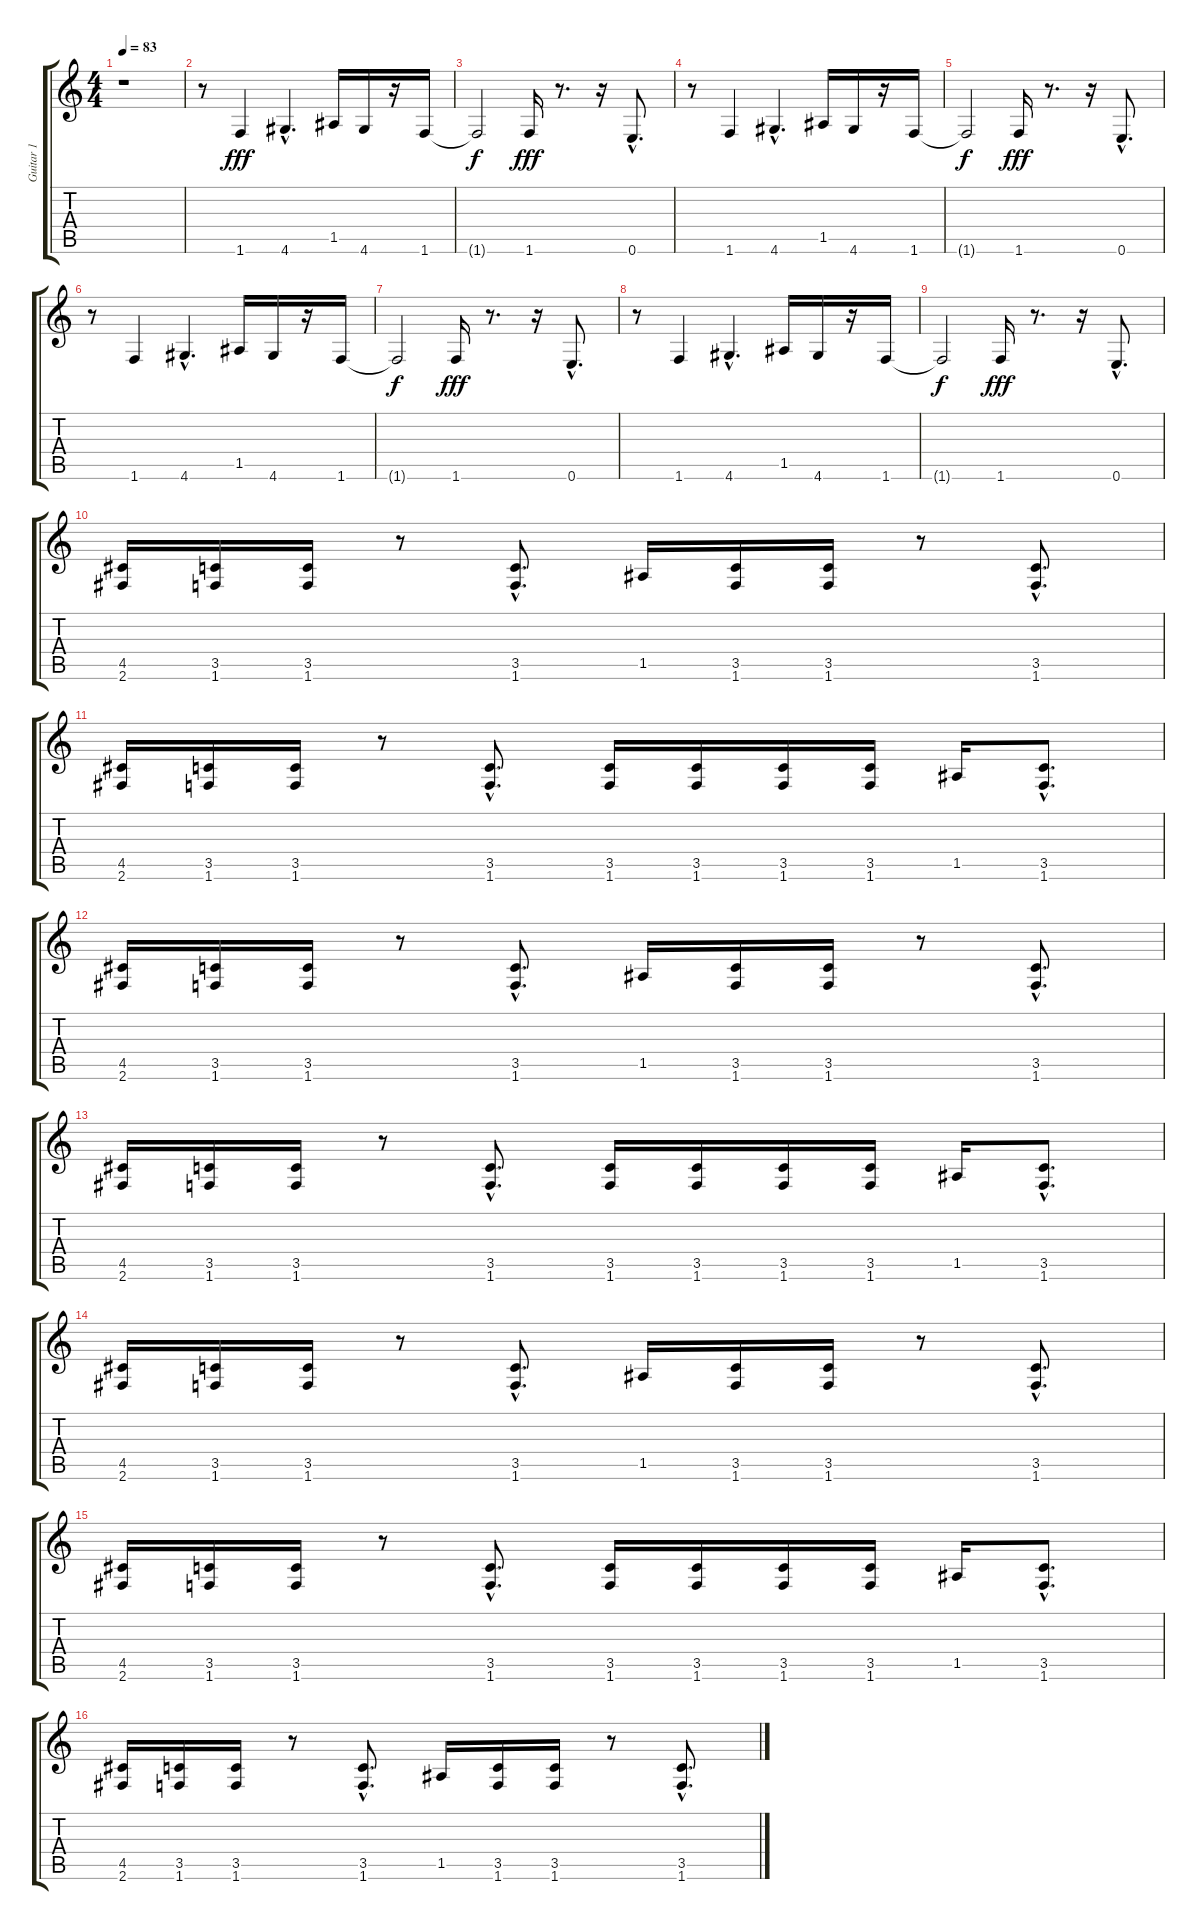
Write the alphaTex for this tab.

\track ("Guitar 1" "Guitar 1") {instrument distortionguitar}
\staff {score tabs}
\tuning (E4 B3 G3 D3 A2 E2) {hide}
\ts (4 4)
\tempo 83
\clef g2
\ks c
r.1{dy fff} |
r.8{balance 16} 1.6.4 4.6{hac}.4{d} 1.5.16 4.6.16 r.16 1.6.16 |
1.6{t}.2{dy f} 1.6.16{dy fff} r.8{d} r.16 0.6{hac}.8{d} |
r.8 1.6.4 4.6{hac}.4{d} 1.5.16 4.6.16 r.16 1.6.16 |
1.6{t}.2{dy f} 1.6.16{dy fff} r.8{d} r.16 0.6{hac}.8{d} |
r.8 1.6.4 4.6{hac}.4{d} 1.5.16 4.6.16 r.16 1.6.16 |
1.6{t}.2{dy f} 1.6.16{dy fff} r.8{d} r.16 0.6{hac}.8{d} |
r.8 1.6.4 4.6{hac}.4{d} 1.5.16 4.6.16 r.16 1.6.16 |
1.6{t}.2{dy f} 1.6.16{dy fff} r.8{d} r.16 0.6{hac}.8{d} |
(4.5 2.6).16 (3.5 1.6).16 (3.5 1.6).16 r.8 (3.5{hac} 1.6{hac}).8{d} 1.5.16 (3.5 1.6).16 (3.5 1.6).16 r.8 (3.5{hac} 1.6{hac}).8{d} |
(4.5 2.6).16 (3.5 1.6).16 (3.5 1.6).16 r.8 (3.5{hac} 1.6{hac}).8{d} (3.5 1.6).16 (3.5 1.6).16 (3.5 1.6).16 (3.5 1.6).16 1.5.16 (3.5{hac} 1.6{hac}).8{d} |
(4.5 2.6).16 (3.5 1.6).16 (3.5 1.6).16 r.8 (3.5{hac} 1.6{hac}).8{d} 1.5.16 (3.5 1.6).16 (3.5 1.6).16 r.8 (3.5{hac} 1.6{hac}).8{d} |
(4.5 2.6).16 (3.5 1.6).16 (3.5 1.6).16 r.8 (3.5{hac} 1.6{hac}).8{d} (3.5 1.6).16 (3.5 1.6).16 (3.5 1.6).16 (3.5 1.6).16 1.5.16 (3.5{hac} 1.6{hac}).8{d} |
(4.5 2.6).16 (3.5 1.6).16 (3.5 1.6).16 r.8 (3.5{hac} 1.6{hac}).8{d} 1.5.16 (3.5 1.6).16 (3.5 1.6).16 r.8 (3.5{hac} 1.6{hac}).8{d} |
(4.5 2.6).16 (3.5 1.6).16 (3.5 1.6).16 r.8 (3.5{hac} 1.6{hac}).8{d} (3.5 1.6).16 (3.5 1.6).16 (3.5 1.6).16 (3.5 1.6).16 1.5.16 (3.5{hac} 1.6{hac}).8{d} |
(4.5 2.6).16 (3.5 1.6).16 (3.5 1.6).16 r.8 (3.5{hac} 1.6{hac}).8{d} 1.5.16 (3.5 1.6).16 (3.5 1.6).16 r.8 (3.5{hac} 1.6{hac}).8{d}
